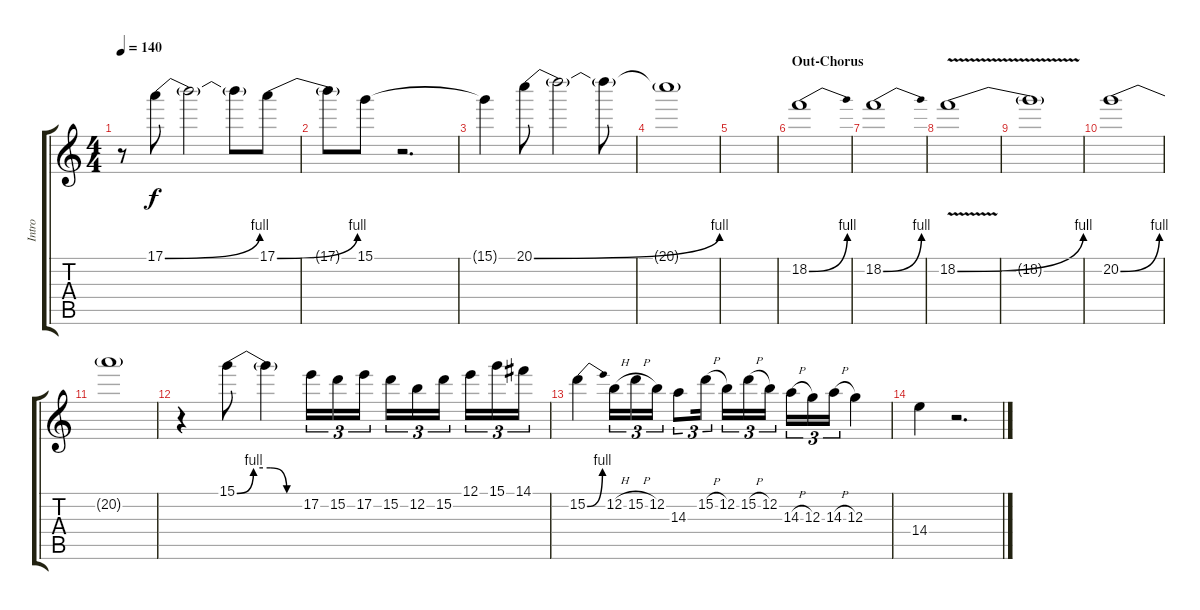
\track ("Intro" "Intro") {instrument distortionguitar}
\staff {score tabs}
\tuning (E4 B3 G3 D3 A2 E2) {hide}
\ts (4 4)
\tempo 140
\clef g2
\ks c
r.8{dy f} 17.1{be (bend 0 0 60 4)}.8 17.1{t}.2 17.1{t}.8 17.1{be (bend 0 0 60 4)}.8 |
17.1{t}.8 15.1.8 r.2{d} |
15.1{t}.4 20.1{be (bend 0 0 60 4)}.8 20.1{t}.2 20.1{t}.8 |
20.1{t}.1 |
|
\section ("" "Out-Chorus")
18.2{be (bend 0 0 60 4)}.1 |
18.2{be (bend 0 0 60 4)}.1 |
18.2{be (bend 0 0 60 4) v}.1 |
18.2{t}.1 |
20.2{be (bend 0 0 60 4)}.1 |
20.2{t}.1 |
r.4 15.1{be (custom 0 0 15 4 30 4 45 0 60 0)}.8 15.1{t}.4 17.2.16{tu (3 2)} 15.2.16{tu (3 2)} 17.2.16{tu (3 2)} 15.2.16{tu (3 2)} 12.2.16{tu (3 2)} 15.2.16{tu (3 2)} 12.1.16{tu (3 2)} 15.1.16{tu (3 2)} 14.1.16{tu (3 2)} |
15.2{be (bend 0 0 60 4)}.4 12.2{h}.16{tu (3 2)} 15.2{h}.16{tu (3 2)} 12.2.16{tu (3 2)} 14.3.8{tu (3 2)} 15.2{h}.16{tu (3 2)} 12.2.16{tu (3 2)} 15.2{h}.16{tu (3 2)} 12.2.16{tu (3 2)} 14.3{h}.16{tu (3 2)} 12.3.16{tu (3 2)} 14.3{h}.16{tu (3 2)} 12.3.4 |
14.4.4 r.2{d}
